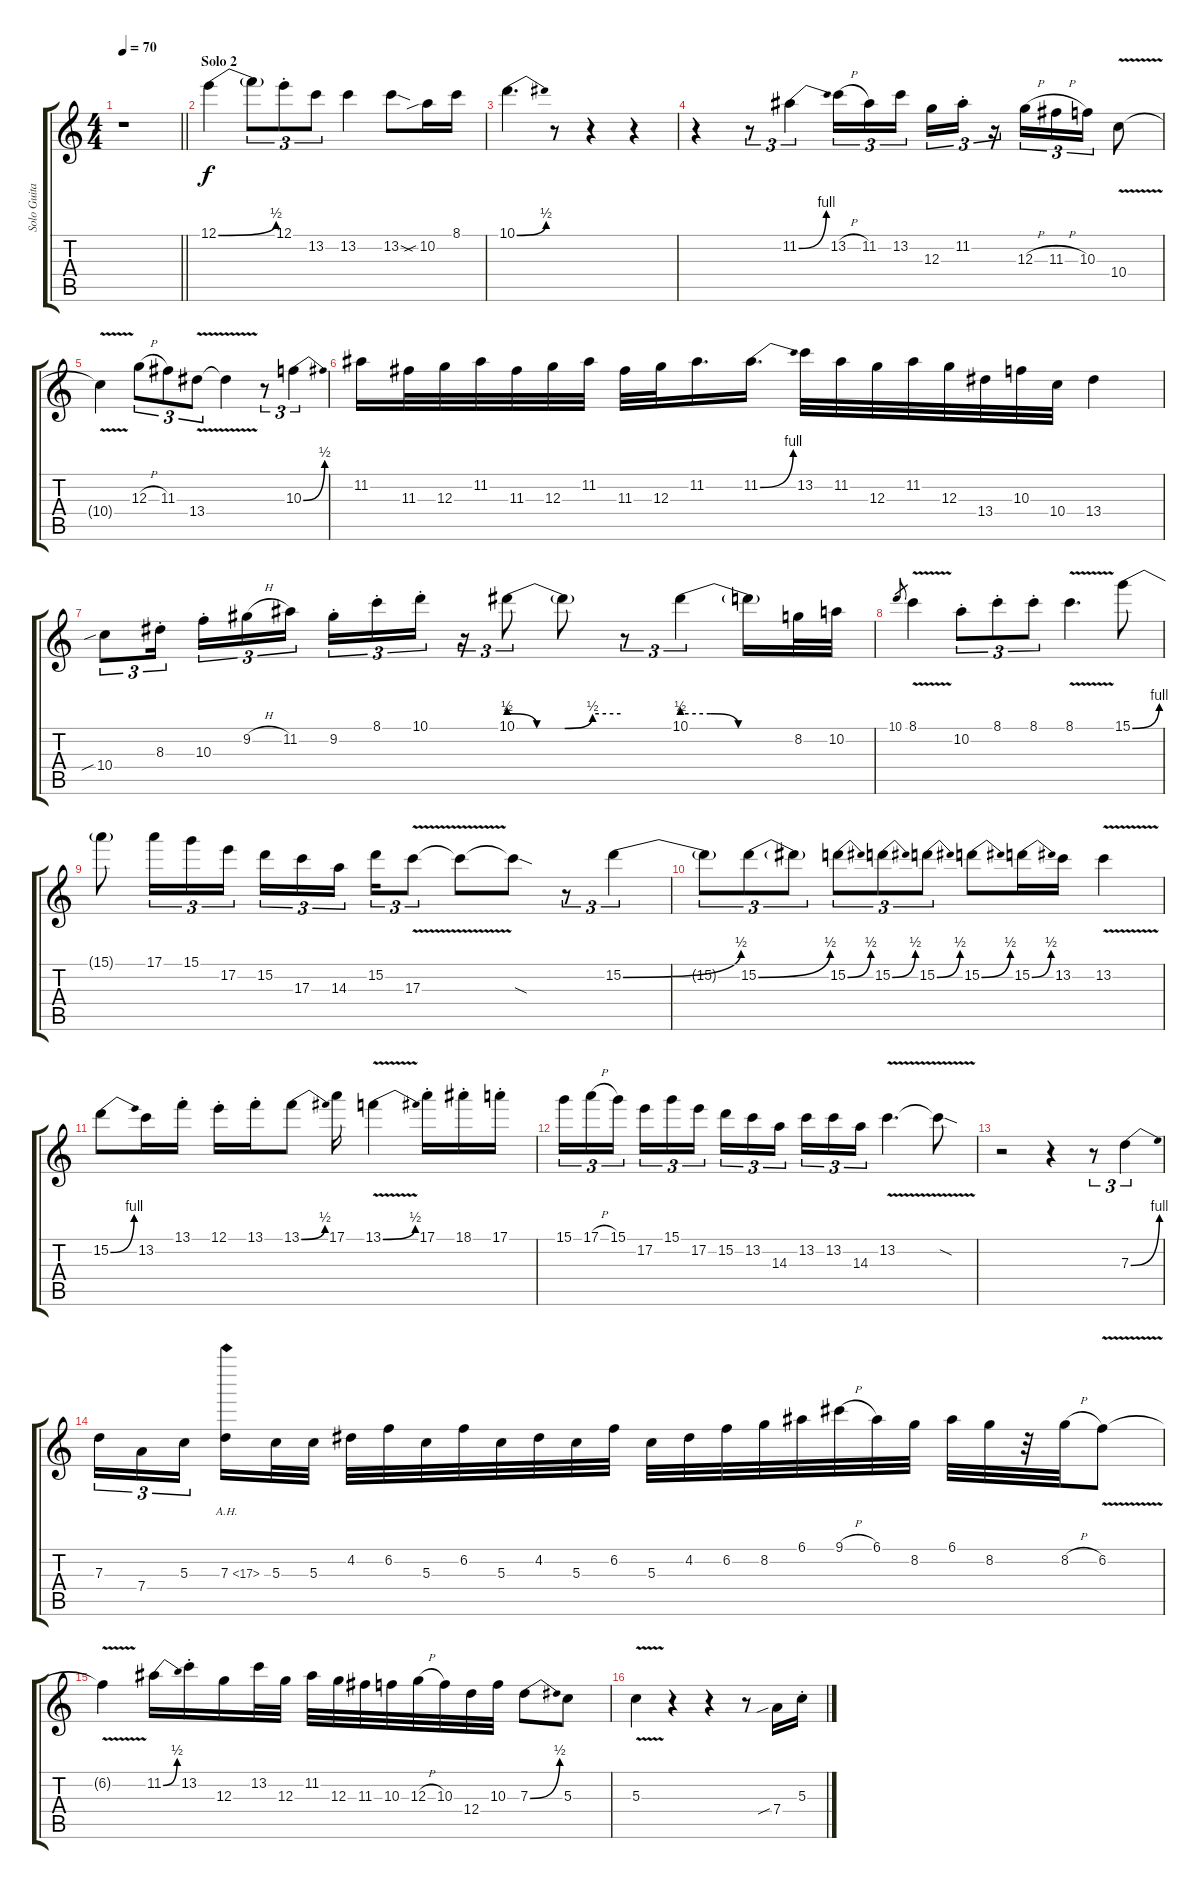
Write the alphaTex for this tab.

\track ("Solo Guitar" "Solo Guita") {instrument overdrivenguitar}
\staff {score tabs}
\tuning (E4 B3 G3 D3 A2 E2) {hide}
\ts (4 4)
\tempo 70
\clef g2
\barLineRight lightlight
\ks c
r.1{dy f} |
\section ("" "Solo 2")
12.1{be (bend 0 0 60 2)}.4{volume 13} 12.1{t}.8{tu (3 2)} 12.1{st}.8{tu (3 2)} 13.2.8{tu (3 2)} 13.2.4 13.2{sod}.8 10.2{sib}.16 8.1.16 |
10.1{be (bend 0 0 60 2)}.4{d} r.8 r.4 r.4 |
r.4 r.8{tu (3 2)} 11.2{be (bend 0 0 60 4)}.4{tu (3 2)} 13.2{h}.16{tu (3 2)} 11.2.16{tu (3 2)} 13.2.16{tu (3 2) beam splitsecondary} 12.3.16{tu (3 2)} 11.2{st}.16{tu (3 2)} r.16{tu (3 2)} 12.3{h}.16{tu (3 2)} 11.3{h}.16{tu (3 2)} 10.3.16{tu (3 2)} 10.4{v}.8 |
10.4{t}.4 12.3{h}.8{tu (3 2)} 11.3.8{tu (3 2)} 13.4{v}.8{tu (3 2)} 13.4{t}.4 r.8{tu (3 2)} 10.3{be (bend 0 0 60 2)}.4{tu (3 2)} |
11.2.16 11.3.32 12.3.32 11.2.32 11.3.32 12.3.32 11.2.32 11.3.32 12.3.32 11.2.16{d} 11.2{be (bend 0 0 60 4)}.16{d} 13.2.32 11.2.32 12.3.32 11.2.32 12.3.32 13.4.32 10.3.32 10.4.32 13.4.4 |
10.4{sib}.8{tu (3 2)} 8.3{st}.16{tu (3 2) beam splitsecondary} 10.3{st}.16{tu (3 2)} 9.2{h}.16{tu (3 2)} 11.2.16{tu (3 2)} 9.2{st}.16{tu (3 2)} 8.1{st}.16{tu (3 2)} 10.1{st}.16{tu (3 2)} r.16{tu (3 2)} 10.1{be (custom 0 2 15 0 30 0 45 2 60 2)}.8{tu (3 2)} 10.1{t}.8 r.8{tu (3 2)} 10.1{be (custom 0 2 15 2 30 0 60 0)}.4{tu (3 2)} 10.1{t}.16 8.2.32 10.2.32 |
10.1.8{gr} 8.1{v}.4 10.2{st}.8{tu (3 2)} 8.1{st}.8{tu (3 2)} 8.1{st}.8{tu (3 2)} 8.1{v}.4{d} 15.1{be (bend 0 0 60 4)}.8 |
15.1{t}.8 17.1.16{tu (3 2)} 15.1.16{tu (3 2)} 17.2.16{tu (3 2)} 15.2.16{tu (3 2)} 17.3.16{tu (3 2)} 14.3.16{tu (3 2) beam splitsecondary} 15.2.16{tu (3 2)} 17.3{v}.8{tu (3 2)} 17.3{t}.8 17.3{sod t}.8 r.8{tu (3 2)} 15.2{be (bend 0 0 60 2)}.4{tu (3 2)} |
15.2{t}.8{tu (3 2)} 15.2{be (bend 0 0 60 2)}.8{tu (3 2)} 15.2{t}.8{tu (3 2)} 15.2{be (bend 0 0 60 2)}.8{tu (3 2)} 15.2{be (bend 0 0 60 2)}.8{tu (3 2)} 15.2{be (bend 0 0 60 2)}.8{tu (3 2)} 15.2{be (bend 0 0 60 2)}.8 15.2{be (bend 0 0 60 2)}.16 13.2.16 13.2{v}.4 |
15.2{be (bend 0 0 60 4)}.8 13.2.16 13.1{st}.16 12.1{st}.16 13.1{st}.16 13.1{be (bend 0 0 60 2)}.8 17.1.16 13.1{be (bend 0 0 60 2) v}.4 17.1{st}.16 18.1{st}.16 17.1{st}.16 |
15.1.16{tu (3 2)} 17.1{h}.16{tu (3 2)} 15.1.16{tu (3 2) beam splitsecondary} 17.2.16{tu (3 2)} 15.1.16{tu (3 2)} 17.2.16{tu (3 2)} 15.2.16{tu (3 2)} 13.2.16{tu (3 2)} 14.3.16{tu (3 2) beam splitsecondary} 13.2.16{tu (3 2)} 13.2.16{tu (3 2)} 14.3.16{tu (3 2)} 13.2{v}.4{d} 13.2{sod t}.8 |
r.2 r.4 r.8{tu (3 2)} 7.3{be (bend 0 0 60 4)}.4{tu (3 2)} |
7.3.16{tu (3 2)} 7.4.16{tu (3 2)} 5.3.16{tu (3 2) beam splitsecondary} 7.3{ah 10}.16 5.3.32 5.3.32 4.2.32 6.2.32 5.3.32 6.2.32 5.3.32 4.2.32 5.3.32 6.2.32 5.3.32 4.2.32 6.2.32 8.2.32 6.1.32 9.1{h}.32 6.1.32 8.2.32 6.1.32 8.2.32 r.32 8.2{h}.32 6.2{v}.8 |
6.2{t}.4 11.2{be (bend 0 0 60 2)}.16 13.2{st}.16 12.3.16 13.2.32 12.3.32 11.2.32 12.3.32 11.3.32 10.3.32 12.3{h}.32 10.3.32 12.4.32 10.3.32 7.3{be (bend 0 0 60 2)}.8 5.3.8 |
5.3{v}.4 r.4 r.4 r.8 7.4{sib}.16 5.3{st}.16
